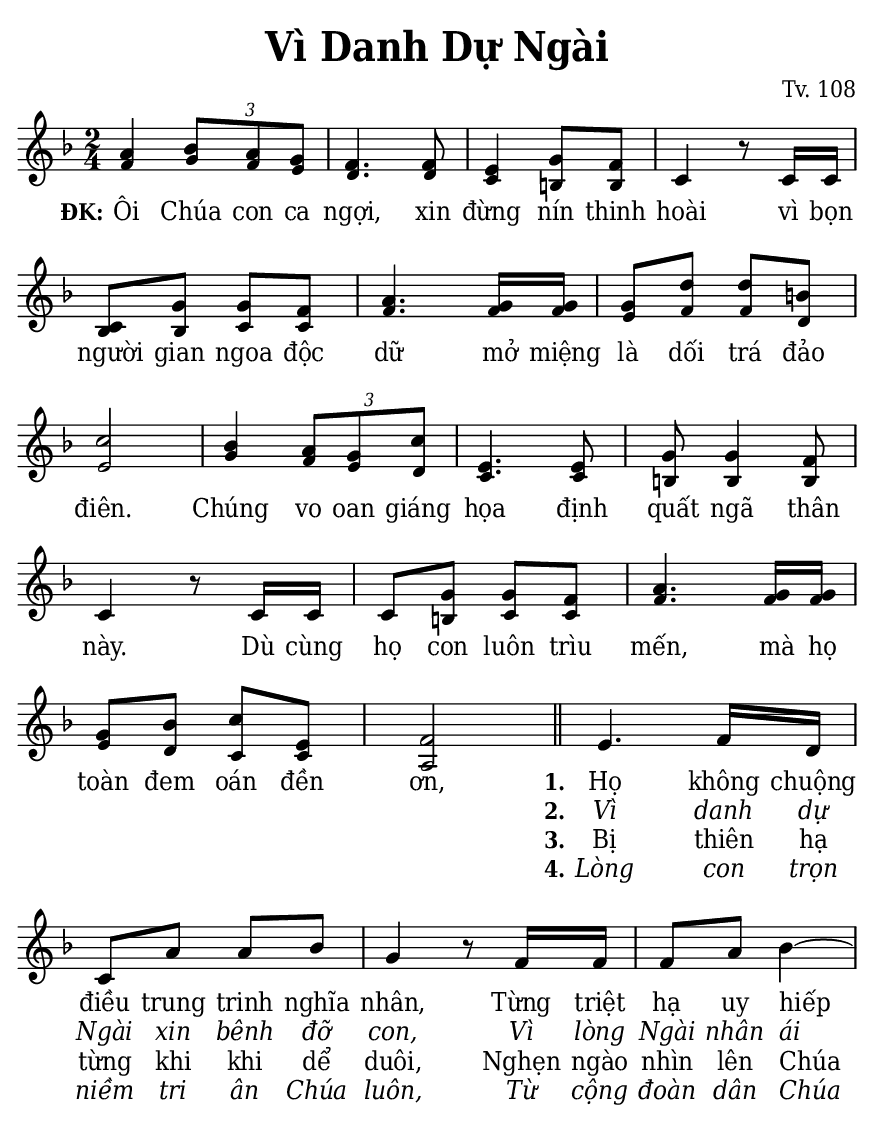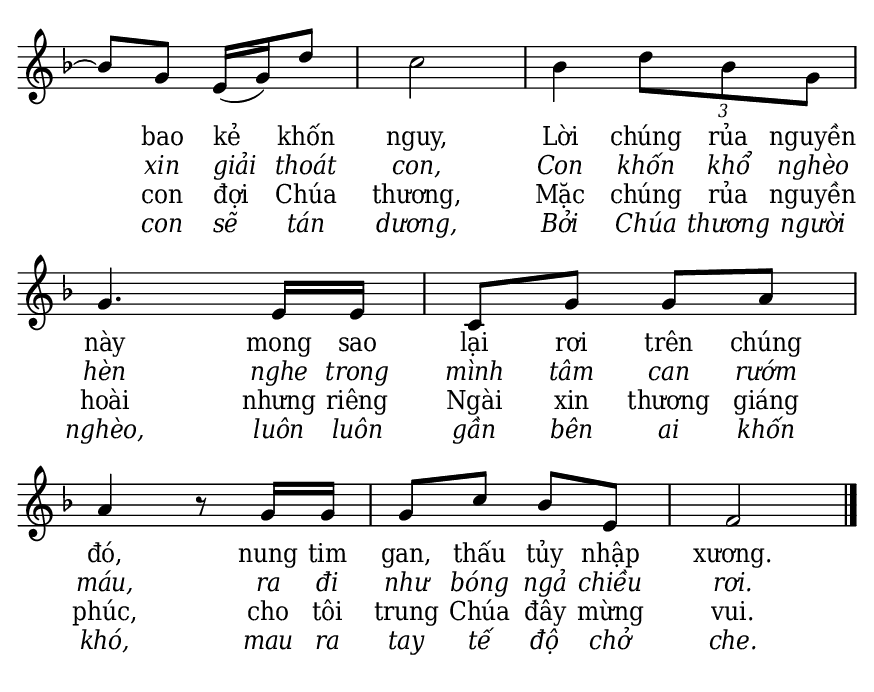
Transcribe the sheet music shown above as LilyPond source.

% Cài đặt chung\
\version "2.22.1"
\include "english.ly"

\header {
  title = \markup { \fontsize #1 "Vì Danh Dự Ngài" }
  composer = "Tv. 108"
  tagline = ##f
}

% Nhạc phiên khúc
nhacPhienKhucSop = \relative c'' {
  a4 \tuplet 3/2 { bf8 a g } |
  f4. f8 |
  e4 g8 f |
  c4 r8 c16 c |
  c8 g' g f |
  a4. g16 g |
  g8 d' d b! |
  c2 |
  bf4 \tuplet 3/2 { a8 g c } |
  e,4. e8 |
  g g4 f8 |
  c4 r8 c16 c |
  c8 g' g f |
  a4. g16 g |
  g8 bf c e, |
  f2 \bar "||"
  
  e4. f16 d |
  c8 a' a bf |
  g4 r8 f16 f |
  f8 a bf4 ~ |
  bf8 g e16 (g) d'8 |
  c2 |
  bf4 \tuplet 3/2 { d8 bf g } |
  g4. e16 e |
  c8 g' g a |
  a4 r8 g16 g |
  g8 c bf e, |
  f2 \bar "|."
}

nhacPhienKhucAlto = \relative c' {
  f4 \tuplet 3/2 { g8 f e } |
  d4. d8 |
  c4 b!8 b |
  c4 r8 c16 c |
  bf8 bf c c |
  f4. f16 f |
  e8 f f d |
  e2 |
  g4 \tuplet 3/2 { f8 e d } |
  c4. c8 |
  b! b4 b8 |
  c4 r8 c16 c |
  c8 b! c c |
  f4. f16 f |
  e8 d c c |
  a2
}

% Lời phiên khúc
loiPhienKhucSop = \lyrics {
  \set stanza = "ĐK:"
  Ôi Chúa con ca ngợi,
  xin đừng nín thinh hoài
  vì bọn người gian ngoa độc dữ
  mở miệng là dối trá đảo điên.
  Chúng vo oan giáng họa
  định quất ngã thân này.
  Dù cùng họ con luôn trìu mến,
  mà họ toàn đem oán đền ơn,
  <<
    {
      \set stanza = "1."
      Họ không chuộng điều trung trinh nghĩa nhân,
      Từng triệt hạ uy hiếp bao kẻ khốn nguy,
      Lời chúng rủa nguyền
      này mong sao lại rơi trên chúng đó,
      nung tim gan, thấu tủy nhập xương.
    }
    \new Lyrics {
	    \set associatedVoice = "beSop"
	    \set stanza = "2."
      \override Lyrics.LyricText.font-shape = #'italic
	    Vì danh dự Ngài xin bênh đỡ con,
	    Vì lòng Ngài nhân ái xin giải thoát con,
	    Con khốn khổ nghèo hèn
	    nghe trong mình tâm can rướm máu,
	    ra đi như bóng ngả chiều rơi.
    }
    \new Lyrics {
	    \set associatedVoice = "beSop"
	    \set stanza = "3."
	    Bị thiên hạ từng khi khi dể duôi,
	    Nghẹn ngào nhìn lên Chúa con đợi Chúa thương,
	    Mặc chúng rủa nguyền hoài
	    nhưng riêng Ngài xin thương giáng phúc,
	    cho tôi trung Chúa đây mừng vui.
    }
    \new Lyrics {
	    \set associatedVoice = "beSop"
	    \set stanza = "4."
      \override Lyrics.LyricText.font-shape = #'italic
	    Lòng con trọn niềm tri ân Chúa luôn,
	    Từ cộng đoàn dân Chúa con sẽ tán dương,
	    Bởi Chúa thương người nghèo,
	    luôn luôn gần bên ai khốn khó,
	    mau ra tay tế độ chở che.
    }
  >>
}

% Dàn trang
\paper {
  #(set-paper-size "a5")
  top-margin = 3\mm
  bottom-margin = 3\mm
  left-margin = 3\mm
  right-margin = 3\mm
  indent = #0
  #(define fonts
	 (make-pango-font-tree "Deja Vu Serif Condensed"
	 		       "Deja Vu Serif Condensed"
			       "Deja Vu Serif Condensed"
			       (/ 20 20)))
  print-page-number = ##f
  system-system-spacing = #'((basic-distance . 0.1) (padding . 3))
  ragged-bottom = ##t
}

TongNhip = {
  \key f \major \time 2/4
  \set Timing.beamExceptions = #'()
  \set Timing.baseMoment = #(ly:make-moment 1/4)
}

% Đổi kích thước nốt cho bè phụ
notBePhu =
#(define-music-function (font-size music) (number? ly:music?)
   (for-some-music
     (lambda (m)
       (if (music-is-of-type? m 'rhythmic-event)
           (begin
             (set! (ly:music-property m 'tweaks)
                   (cons `(font-size . ,font-size)
                         (ly:music-property m 'tweaks)))
             #t)
           #f))
     music)
   music)

\score {
  \new ChoirStaff <<
    \new Staff \with {
        \consists "Merge_rests_engraver"
        printPartCombineTexts = ##f
      }
      <<
      \new Voice \TongNhip \partCombine 
        \nhacPhienKhucSop
        \notBePhu -1 { \nhacPhienKhucAlto }
      \new NullVoice = beSop \nhacPhienKhucSop
      \new Lyrics \lyricsto beSop \loiPhienKhucSop
      >>
  >>
  \layout {
    \override Lyrics.LyricSpace.minimum-distance = #1
    \override Score.BarNumber.break-visibility = ##(#f #f #f)
    \override Score.SpacingSpanner.uniform-stretching = ##t
  } 
}
